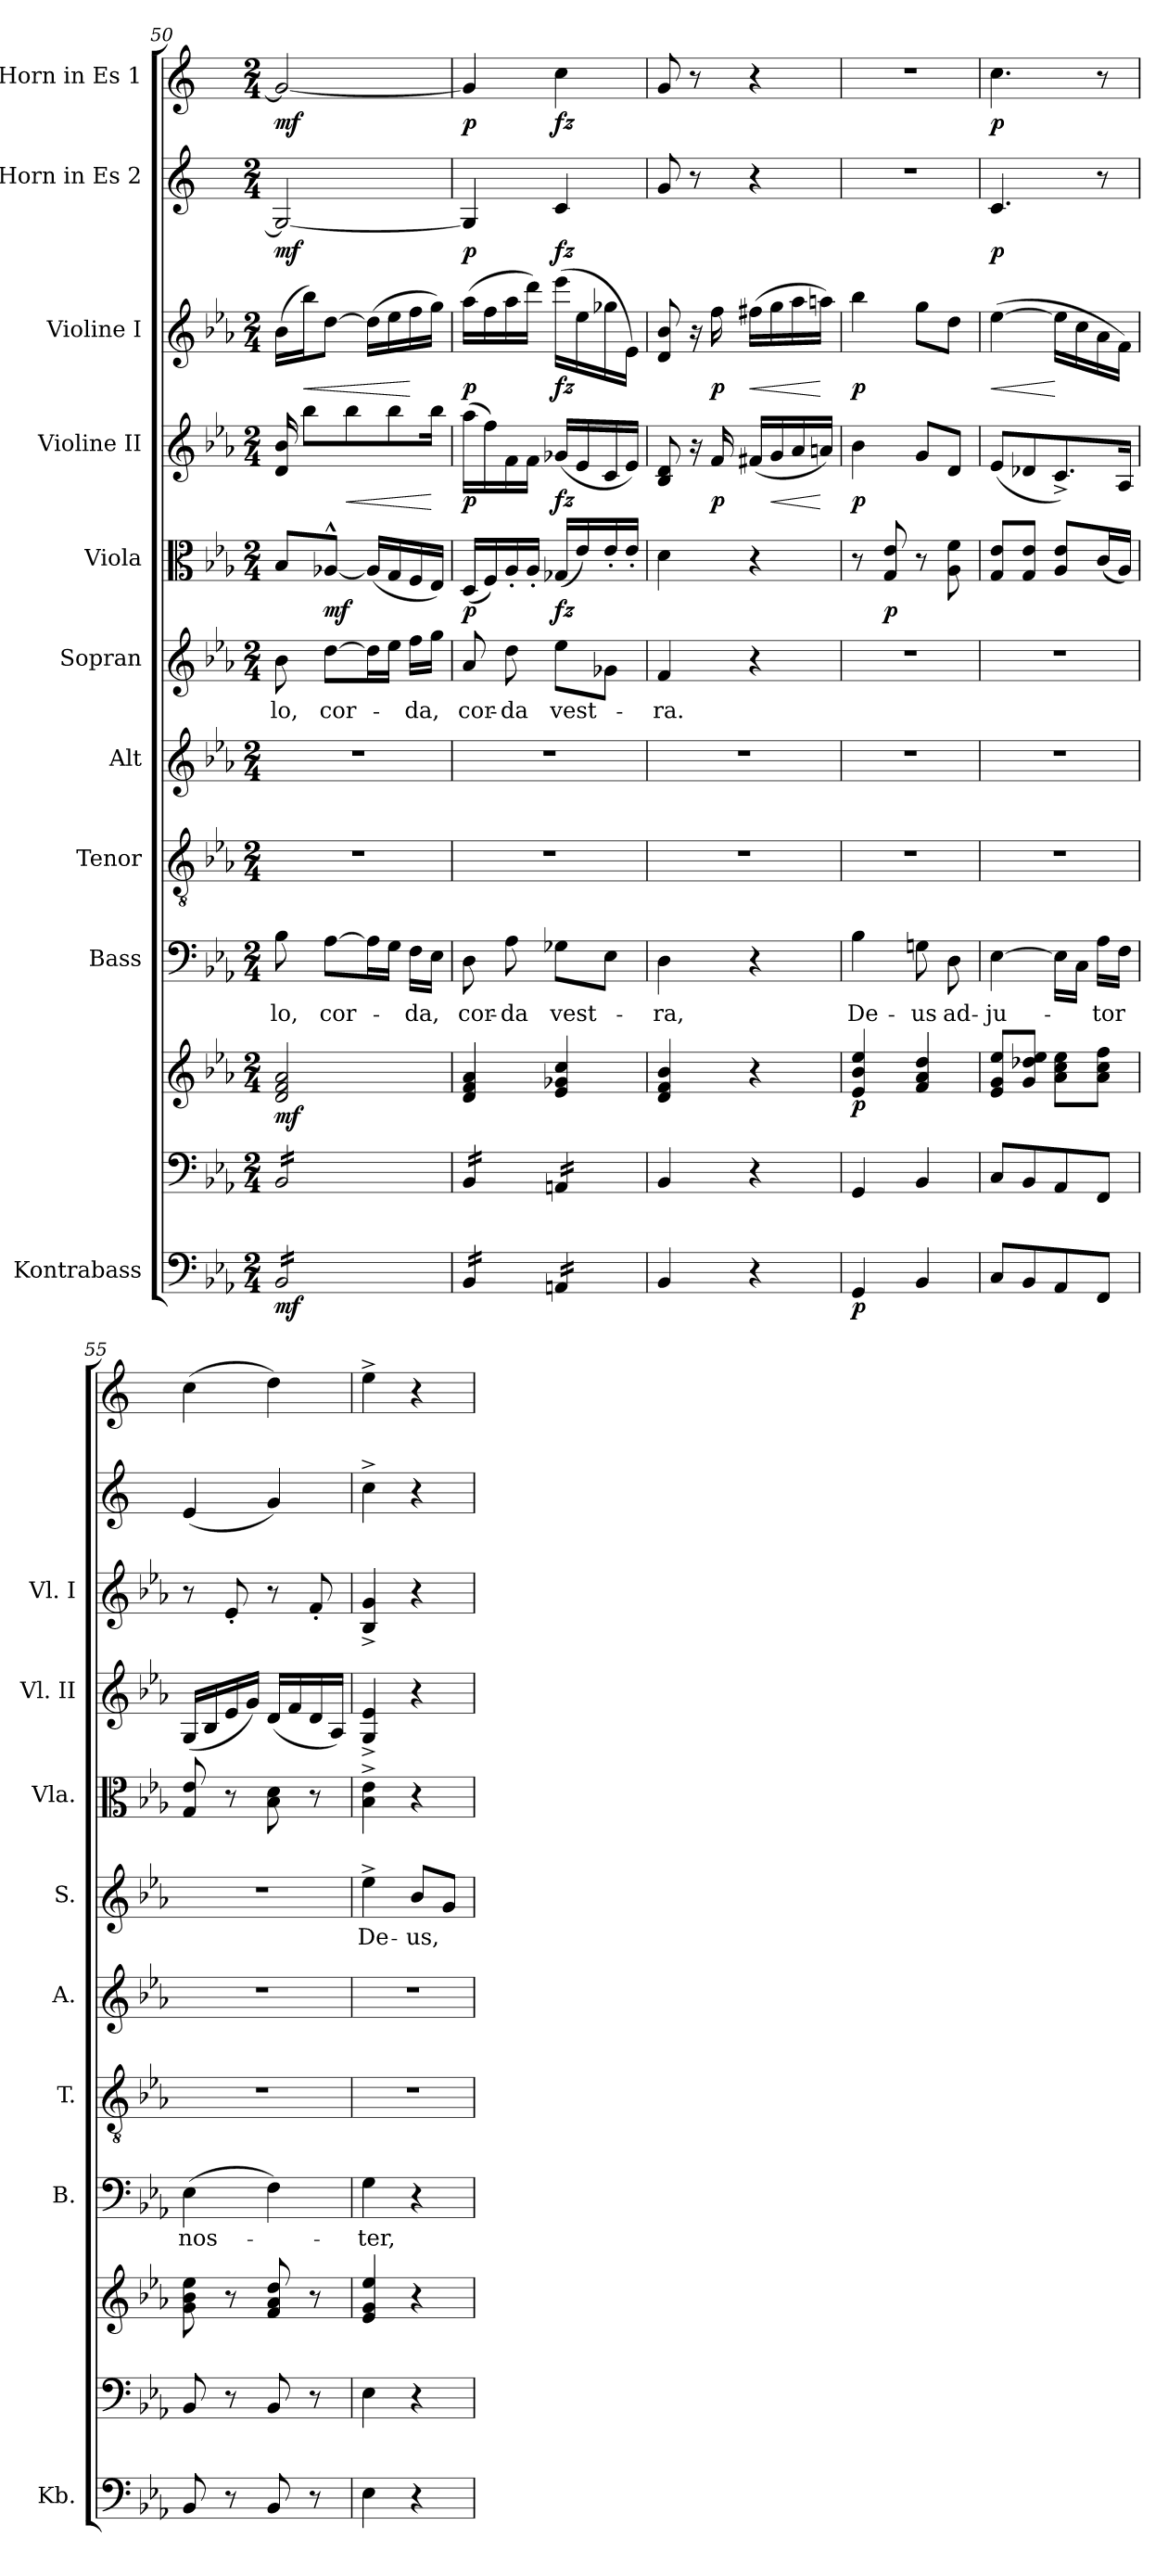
**kern	**dynam	**kern	**kern	**dynam	**kern	**text	**kern	**kern	**kern	**text	**kern	**dynam	**kern	**dynam	**kern	**dynam	**kern	**dynam	**kern	**dynam
*part11	*part11	*part10	*part10	*part10	*part9	*part9	*part8	*part7	*part6	*part6	*part5	*part5	*part4	*part4	*part3	*part3	*part2	*part2	*part1	*part1
*staff12	*staff12	*staff11	*staff10	*staff10/11	*staff9	*staff9	*staff8	*staff7	*staff6	*staff6	*staff5	*staff5	*staff4	*staff4	*staff3	*staff3	*staff2	*staff2	*staff1	*staff1
*I"Kontrabass	*	*	*	*	*I"Bass	*	*I"Tenor	*I"Alt	*I"Sopran	*	*I"Viola	*	*I"Violine II	*	*I"Violine I	*	*I"Horn in Es 2	*	*I"Horn in Es 1	*
*I'Kb.	*	*	*	*	*I'B.	*	*I'T.	*I'A.	*I'S.	*	*I'Vla.	*	*I'Vl. II	*	*I'Vl. I	*	*	*	*	*
*clefF4	*	*clefF4	*clefG2	*	*clefF4	*	*clefGv2	*clefG2	*clefG2	*	*clefC3	*	*clefG2	*	*clefG2	*	*clefG2	*	*clefG2	*
*ITrd7c12	*	*	*	*	*	*	*	*	*	*	*	*	*	*	*	*	*ITrd5c9	*	*ITrd5c9	*
*k[b-e-a-]	*	*k[b-e-a-]	*k[b-e-a-]	*	*k[b-e-a-]	*	*k[b-e-a-]	*k[b-e-a-]	*k[b-e-a-]	*	*k[b-e-a-]	*	*k[b-e-a-]	*	*k[b-e-a-]	*	*k[b-e-a-]	*	*k[b-e-a-]	*
*E-:	*	*E-:	*E-:	*	*E-:	*	*E-:	*E-:	*E-:	*	*E-:	*	*E-:	*	*E-:	*	*E-:	*	*E-:	*
*M2/4	*	*M2/4	*M2/4	*	*M2/4	*	*M2/4	*M2/4	*M2/4	*	*M2/4	*	*M2/4	*	*M2/4	*	*M2/4	*	*M2/4	*
=50	=50	=50	=50	=50	=50	=50	=50	=50	=50	=50	=50	=50	=50	=50	=50	=50	=50	=50	=50	=50
!	!LO:DY:b	!	!	!LO:DY:b	!	!LO:LY:b	!	!	!	!LO:LY:b	!	!	!	!	!	!	!	!LO:DY:b	!	!LO:DY:b
*tremolo	*	*	*	*	*	*	*	*	*	*	*	*	*	*	*	*	*	*	*	*
*	*	*tremolo	*	*	*	*	*	*	*	*	*	*	*	*	*	*	*	*	*	*
16BBB-/LL	mf	16BB-/LL	2d/ 2f/ 2a-/	mf	8B-\	-lo,	2r	2r	8b-\	-lo,	8B-/L	.	16d/ 16b-/	.	(>16b-\LL	.	2BB-/_	mf	2B-/_	mf
!	!	!	!	!	!	!	!	!	!	!	!	!	!	!	!	!LO:HP:b	!	!	!	!
16BBB-/	.	16BB-/	.	.	.	.	.	.	.	.	.	.	8bb-\L	.	16bb-\J)	<	.	.	.	.
!	!	!	!	!	!	!LO:LY:b	!	!	!	!LO:LY:b	!	!LO:DY:b	!	!	!	!	!	!	!	!
16BBB-/	.	16BB-/	.	.	[8A-\L	cor-	.	.	[8dd\L	cor-	[8A-X^^>/J	mf	.	.	[8dd\J	.	.	.	.	.
!	!	!	!	!	!	!	!	!	!	!	!	!	!	!LO:HP:b	!	!	!	!	!	!
16BBB-/	.	16BB-/	.	.	.	.	.	.	.	.	.	.	8bb-\	<	.	.	.	.	.	.
16BBB-/	.	16BB-/	.	.	16A-\L]	.	.	.	16dd\L]	.	(<16A-/LL]	.	.	.	(>16dd\LL]	.	.	.	.	.
16BBB-/	.	16BB-/	.	.	16G\JJ	.	.	.	16ee-\JJ	.	16G/	.	8bb-\	.	16ee-\	.	.	.	.	.
!	!	!	!	!	!	!LO:LY:b	!	!	!	!LO:LY:b	!	!	!	!	!	!	!	!	!	!
16BBB-/	.	16BB-/	.	.	16F\LL	-da,	.	.	16ff\LL	-da,	16F/	.	.	.	16ff\	[	.	.	.	.
16BBB-/JJ	.	16BB-/JJ	.	.	16E-\JJ	.	.	.	16gg\JJ	.	16E-/JJ)	.	16bb-\Jk	[	16gg\JJ)	.	.	.	.	.
=51	=51	=51	=51	=51	=51	=51	=51	=51	=51	=51	=51	=51	=51	=51	=51	=51	=51	=51	=51	=51
!	!	!	!	!	!	!LO:LY:b	!	!	!	!LO:LY:b	!	!LO:DY:b	!	!LO:DY:b	!	!LO:DY:b	!	!LO:DY:b	!	!LO:DY:b
16BBB-/LL	.	16BB-/LL	4d/ 4f/ 4a-/	.	8D\	cor-	2r	2r	8a-/	cor-	(<16D/LL	p	(>16aa-\LL	p	(>16aa-\LL	p	4BB-/]	p	4B-/]	p
16BBB-/	.	16BB-/	.	.	.	.	.	.	.	.	16F/)	.	16ff\)	.	16ff\	.	.	.	.	.
!	!	!	!	!	!	!LO:LY:b	!	!	!	!LO:LY:b	!	!	!	!	!	!	!	!	!	!
16BBB-/	.	16BB-/	.	.	8A-\	-da	.	.	8dd\	-da	16A-'</	.	16f\	.	16aa-\	.	.	.	.	.
16BBB-/JJ	.	16BB-/JJ	.	.	.	.	.	.	.	.	16A-'</JJ	.	16f\JJ	.	16ddd\JJ)	.	.	.	.	.
!	!	!	!	!	!	!LO:LY:b	!	!	!	!LO:LY:b	!	!LO:DY:b	!	!LO:DY:b	!	!LO:DY:b	!	!LO:DY:b	!	!LO:DY:b
16AAAn/LL	.	16AAn/LL	4e-/ 4g-X/ 4cc/	.	8G-X\L	vest-	.	.	8ee-\L	vest-	(<16G-X/LL	fz	(<16g-X/LL	fz	(>16eee-\LL	fz	4E-/	fz	4e-\	fz
16AAAn/	.	16AAn/	.	.	.	.	.	.	.	.	16e-/)	.	16e-/	.	16ee-\	.	.	.	.	.
16AAAn/	.	16AAn/	.	.	8E-\J	.	.	.	8g-X\J	.	16e-'</	.	16c/	.	16gg-X\	.	.	.	.	.
16AAAn/JJ	.	16AAn/JJ	.	.	.	.	.	.	.	.	16e-'</JJ	.	16e-/JJ)	.	16e-\JJ)	.	.	.	.	.
*	*	*Xtremolo	*	*	*	*	*	*	*	*	*	*	*	*	*	*	*	*	*	*
*Xtremolo	*	*	*	*	*	*	*	*	*	*	*	*	*	*	*	*	*	*	*	*
=52	=52	=52	=52	=52	=52	=52	=52	=52	=52	=52	=52	=52	=52	=52	=52	=52	=52	=52	=52	=52
!	!	!	!	!	!	!LO:LY:b	!	!	!	!LO:LY:b	!	!	!	!	!	!	!	!	!	!
4BBB-/	.	4BB-/	4d/ 4f/ 4b-/	.	4D\	-ra,	2r	2r	4f/	-ra.	4d\	.	8B-/ 8d/	.	8d/ 8b-/	.	8B-/	.	8B-/	.
.	.	.	.	.	.	.	.	.	.	.	.	.	16r	.	16r	.	8r	.	8r	.
!	!	!	!	!	!	!	!	!	!	!	!	!	!	!LO:DY:b	!	!LO:DY:b	!	!	!	!
.	.	.	.	.	.	.	.	.	.	.	.	.	16f/	p	16ff\	p	.	.	.	.
!	!	!	!	!	!	!	!	!	!	!	!	!	!	!	!	!LO:HP:b	!	!	!	!
4r	.	4r	4r	.	4r	.	.	.	4r	.	4r	.	(<16f#X/LL	.	(>16ff#X\LL	<	4r	.	4r	.
!	!	!	!	!	!	!	!	!	!	!	!	!	!	!LO:HP:b	!	!	!	!	!	!
.	.	.	.	.	.	.	.	.	.	.	.	.	16g/	<	16gg\	.	.	.	.	.
.	.	.	.	.	.	.	.	.	.	.	.	.	16a-/	.	16aa-\	.	.	.	.	.
.	.	.	.	.	.	.	.	.	.	.	.	.	16an/JJ)	[	16aan\JJ)	[	.	.	.	.
=53	=53	=53	=53	=53	=53	=53	=53	=53	=53	=53	=53	=53	=53	=53	=53	=53	=53	=53	=53	=53
!	!LO:DY:b	!	!	!LO:DY:b	!	!LO:LY:b	!	!	!	!	!	!	!	!LO:DY:b	!	!LO:DY:b	!	!	!	!
4GGG/	p	4GG/	4e-/ 4b-/ 4ee-/	p	4B-\	De-	2r	2r	2r	.	8r	.	4b-\	p	4bb-\	p	2r	.	2r	.
!	!	!	!	!	!	!	!	!	!	!	!	!LO:DY:b	!	!	!	!	!	!	!	!
.	.	.	.	.	.	.	.	.	.	.	8G/ 8e-/	p	.	.	.	.	.	.	.	.
!	!	!	!	!	!	!LO:LY:b	!	!	!	!	!	!	!	!	!	!	!	!	!	!
4BBB-/	.	4BB-/	4f/ 4a-/ 4dd/	.	8Gn\	-us	.	.	.	.	8r	.	8g/L	.	8gg\L	.	.	.	.	.
!	!	!	!	!	!	!LO:LY:b	!	!	!	!	!	!	!	!	!	!	!	!	!	!
.	.	.	.	.	8D\	ad-	.	.	.	.	8A-\ 8f\	.	8d/J	.	8dd\J	.	.	.	.	.
!!LO:PB:g=z
=54	=54	=54	=54	=54	=54	=54	=54	=54	=54	=54	=54	=54	=54	=54	=54	=54	=54	=54	=54	=54
!	!	!	!	!	!	!LO:LY:b	!	!	!	!	!	!	!	!	!	!LO:HP:b	!	!LO:DY:b	!	!LO:DY:b
8CC/L	.	8C/L	8e-/ 8g/ 8ee-/L	.	[4E-\	-ju-	2r	2r	2r	.	8G/ 8e-/L	.	(<8e-/L	.	(>[4ee-\	<	4.E-/	p	4.e-\	p
8BBB-/	.	8BB-/	8g/ 8dd-X/ 8ee-/J	.	.	.	.	.	.	.	8G/ 8e-/J	.	8d-X/	.	.	.	.	.	.	.
8AAA-/	.	8AA-/	8a-\ 8cc\ 8ee-\L	.	16E-\LL]	.	.	.	.	.	8A-/ 8e-/L	.	8.c^</)	.	16ee-\LL]	[	.	.	.	.
.	.	.	.	.	16C\JJ	.	.	.	.	.	.	.	.	.	16cc\	.	.	.	.	.
!	!	!	!	!	!	!LO:LY:b	!	!	!	!	!	!	!	!	!	!	!	!	!	!
8FFF/J	.	8FF/J	8a-\ 8cc\ 8ff\J	.	16A-\LL	-tor	.	.	.	.	(<16c/L	.	.	.	16a-\	.	8r	.	8r	.
.	.	.	.	.	16F\JJ	.	.	.	.	.	16A-/JJ)	.	16A-/Jk	.	16f\JJ)	.	.	.	.	.
=55	=55	=55	=55	=55	=55	=55	=55	=55	=55	=55	=55	=55	=55	=55	=55	=55	=55	=55	=55	=55
!	!	!	!	!	!	!LO:LY:b	!	!	!	!	!	!	!	!	!	!	!	!	!	!
8BBB-/	.	8BB-/	8g\ 8b-\ 8ee-\	.	(>4E-\	nos-	2r	2r	2r	.	8G/ 8e-/	.	(<16G/LL	.	8r	.	(<4G/	.	(>4e-\	.
.	.	.	.	.	.	.	.	.	.	.	.	.	16B-/	.	.	.	.	.	.	.
8r	.	8r	8r	.	.	.	.	.	.	.	8r	.	16e-/	.	8e-'</	.	.	.	.	.
.	.	.	.	.	.	.	.	.	.	.	.	.	16g/JJ)	.	.	.	.	.	.	.
8BBB-/	.	8BB-/	8f/ 8a-/ 8dd/	.	4F\)	.	.	.	.	.	8B-\ 8d\	.	(<16d/LL	.	8r	.	4B-/)	.	4f\)	.
.	.	.	.	.	.	.	.	.	.	.	.	.	16f/	.	.	.	.	.	.	.
8r	.	8r	8r	.	.	.	.	.	.	.	8r	.	16d/	.	8f'</	.	.	.	.	.
.	.	.	.	.	.	.	.	.	.	.	.	.	16A-/JJ)	.	.	.	.	.	.	.
=56	=56	=56	=56	=56	=56	=56	=56	=56	=56	=56	=56	=56	=56	=56	=56	=56	=56	=56	=56	=56
!	!	!	!	!	!	!LO:LY:b	!	!	!	!LO:LY:b	!	!	!	!	!	!	!	!	!	!
4EE-\	.	4E-\	4e-/ 4g/ 4ee-/	.	4G\	-ter,	2r	2r	4ee-^>\	De-	4B-\^> 4e-\^>	.	4G/^< 4e-/^<	.	4B-/^< 4g/^<	.	4e-^>\	.	4g^>\	.
!	!	!	!	!	!	!	!	!	!	!LO:LY:b	!	!	!	!	!	!	!	!	!	!
4r	.	4r	4r	.	4r	.	.	.	8b-/L	-us,	4r	.	4r	.	4r	.	4r	.	4r	.
.	.	.	.	.	.	.	.	.	8g/J	.	.	.	.	.	.	.	.	.	.	.
=	=	=	=	=	=	=	=	=	=	=	=	=	=	=	=	=	=	=	=	=
*-	*-	*-	*-	*-	*-	*-	*-	*-	*-	*-	*-	*-	*-	*-	*-	*-	*-	*-	*-	*-
